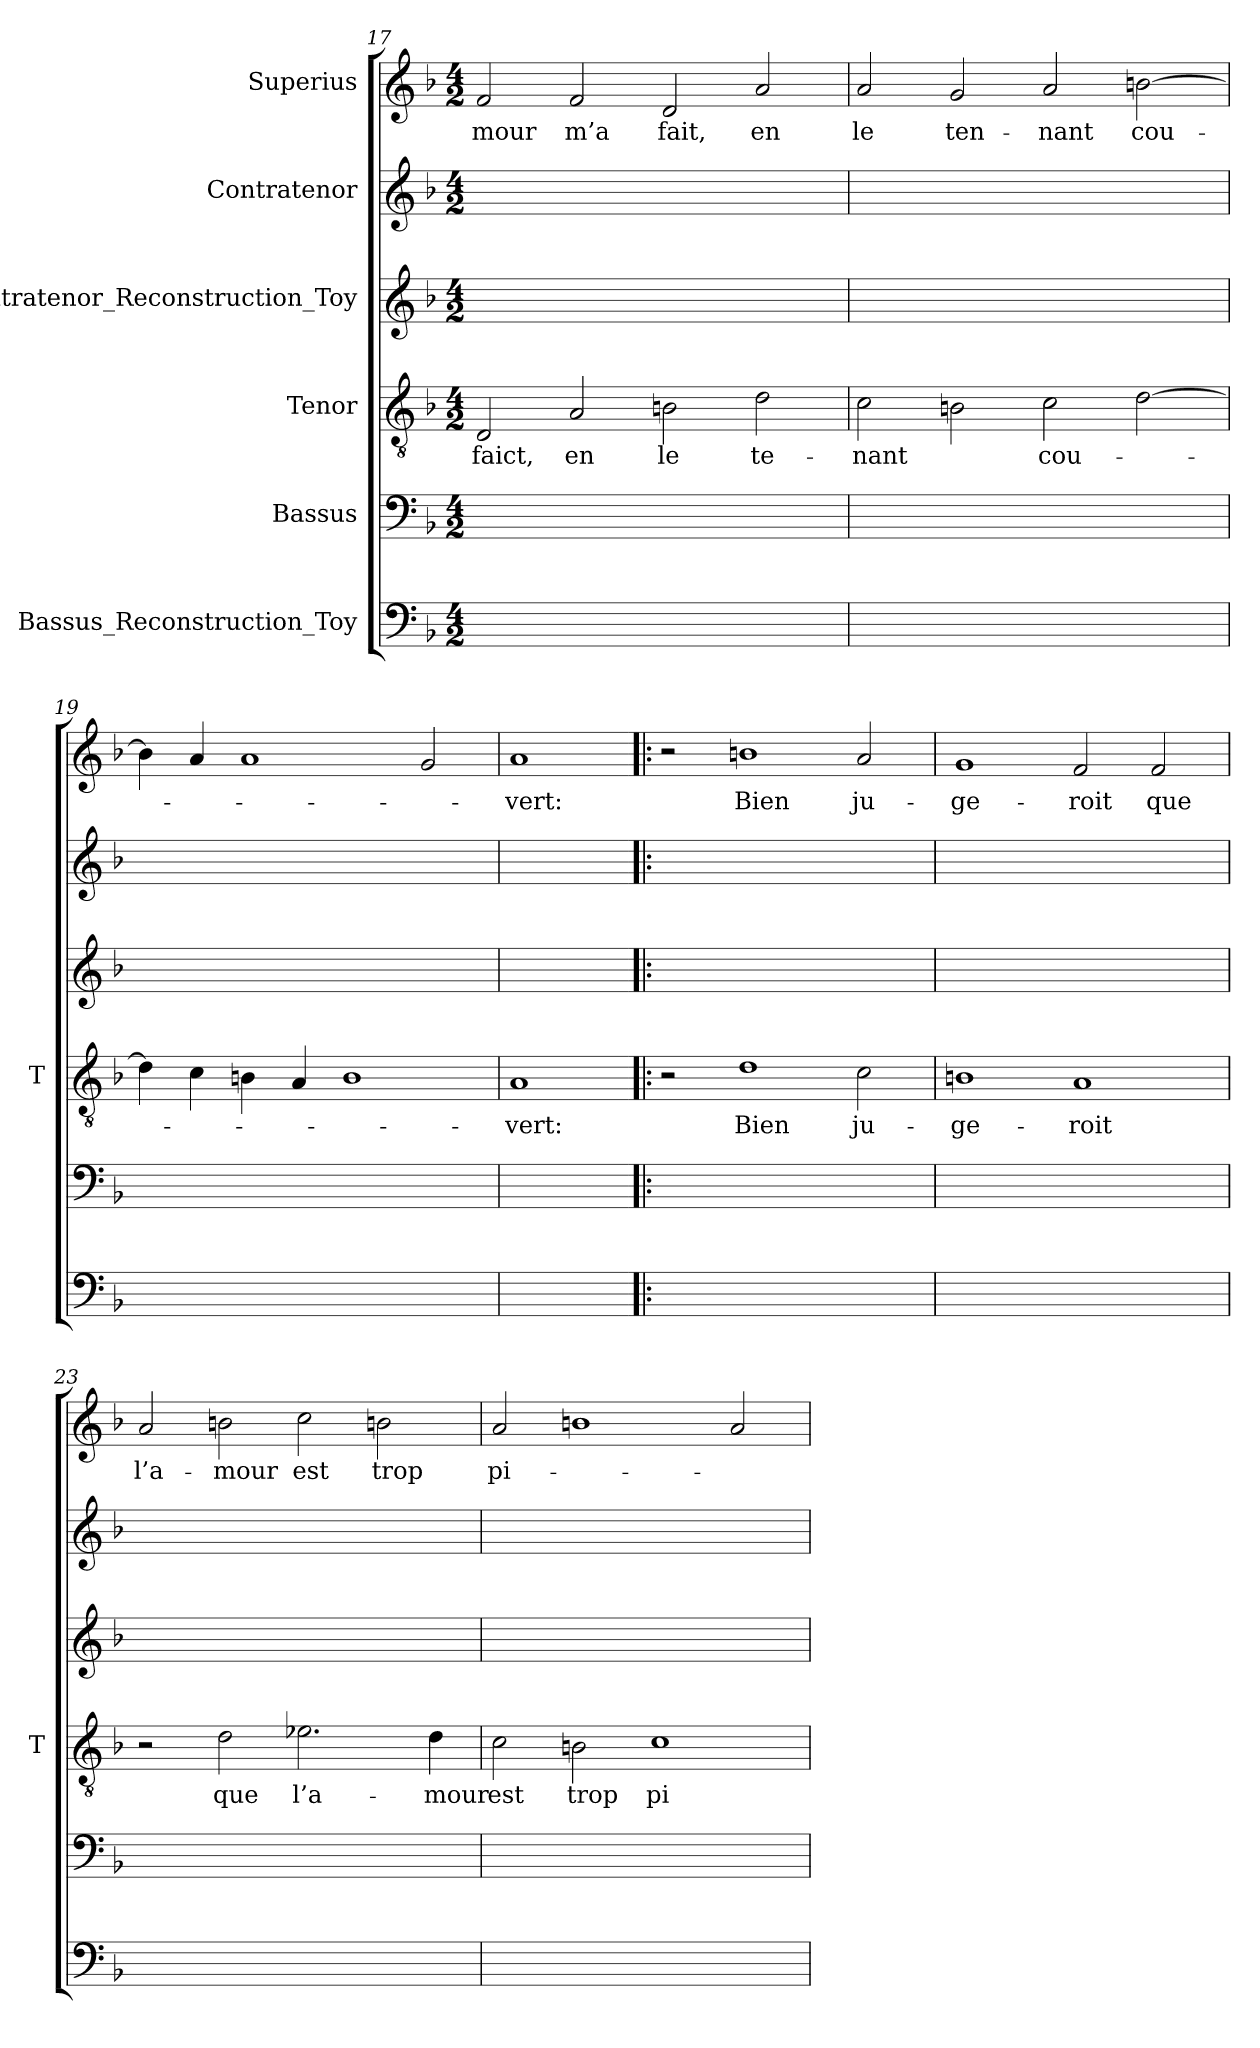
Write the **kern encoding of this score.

**kern	**kern	**kern	**text	**kern	**kern	**kern	**text
*part6	*part5	*part4	*part4	*part3	*part2	*part1	*part1
*staff6	*staff5	*staff4	*staff4	*staff3	*staff2	*staff1	*staff1
*I"Bassus_Reconstruction_Toy	*I"Bassus	*I"Tenor	*	*I"Contratenor_Reconstruction_Toy	*I"Contratenor	*I"Superius	*
*	*	*I'T	*	*	*	*	*
*clefF4	*clefF4	*clefGv2	*	*clefG2	*clefG2	*clefG2	*
*k[b-]	*k[b-]	*k[b-]	*	*k[b-]	*k[b-]	*k[b-]	*
*M4/2	*M4/2	*M4/2	*	*M4/2	*M4/2	*M4/2	*
=17	=17	=17	=17	=17	=17	=17	=17
0ryy	0ryy	2D	-faict,	0ryy	0ryy	2f	-mour
.	.	2A	-en	.	.	2f	-m’a
.	.	2B	-le	.	.	2d	-fait,
.	.	2d	te-	.	.	2a	-en
=18	=18	=18	=18	=18	=18	=18	=18
0ryy	0ryy	2c	-nant	0ryy	0ryy	2a	-le
.	.	2B	.	.	.	2g	ten-
.	.	2c	cou-	.	.	2a	-nant
.	.	[2d	.	.	.	[2bn	cou-
=19	=19	=19	=19	=19	=19	=19	=19
0ryy	0ryy	4d]	.	0ryy	0ryy	4b]	.
.	.	4c	.	.	.	4a	.
.	.	4B	.	.	.	1a	.
.	.	4A	.	.	.	.	.
.	.	1B	.	.	.	.	.
.	.	.	.	.	.	2g	.
=20	=20	=20	=20	=20	=20	=20	=20
1ryy	1ryy	1A	-vert:	1ryy	1ryy	1a	-vert:
=21!|:	=21!|:	=21!|:	=21!|:	=21!|:	=21!|:	=21!|:	=21!|:
0ryy	0ryy	2r	.	0ryy	0ryy	2r	.
.	.	1d	-Bien	.	.	1bn	-Bien
.	.	2c	ju-	.	.	2a	ju-
=22	=22	=22	=22	=22	=22	=22	=22
0ryy	0ryy	1B	ge-	0ryy	0ryy	1g	ge-
.	.	1A	-roit	.	.	2f	-roit
.	.	.	.	.	.	2f	-que
=23	=23	=23	=23	=23	=23	=23	=23
0ryy	0ryy	2r	.	0ryy	0ryy	2a	l’a-
.	.	2d	-que	.	.	2bn	-mour
.	.	2.e-X	l’a-	.	.	2cc	-est
.	.	.	.	.	.	2bn	-trop
.	.	4d	-mour	.	.	.	.
=24	=24	=24	=24	=24	=24	=24	=24
0ryy	0ryy	2c	-est	0ryy	0ryy	2a	pi-
.	.	2B	-trop	.	.	1bn	.
.	.	1c	pi-	.	.	.	.
.	.	.	.	.	.	2a	.
=	=	=	=	=	=	=	=
*-	*-	*-	*-	*-	*-	*-	*-
